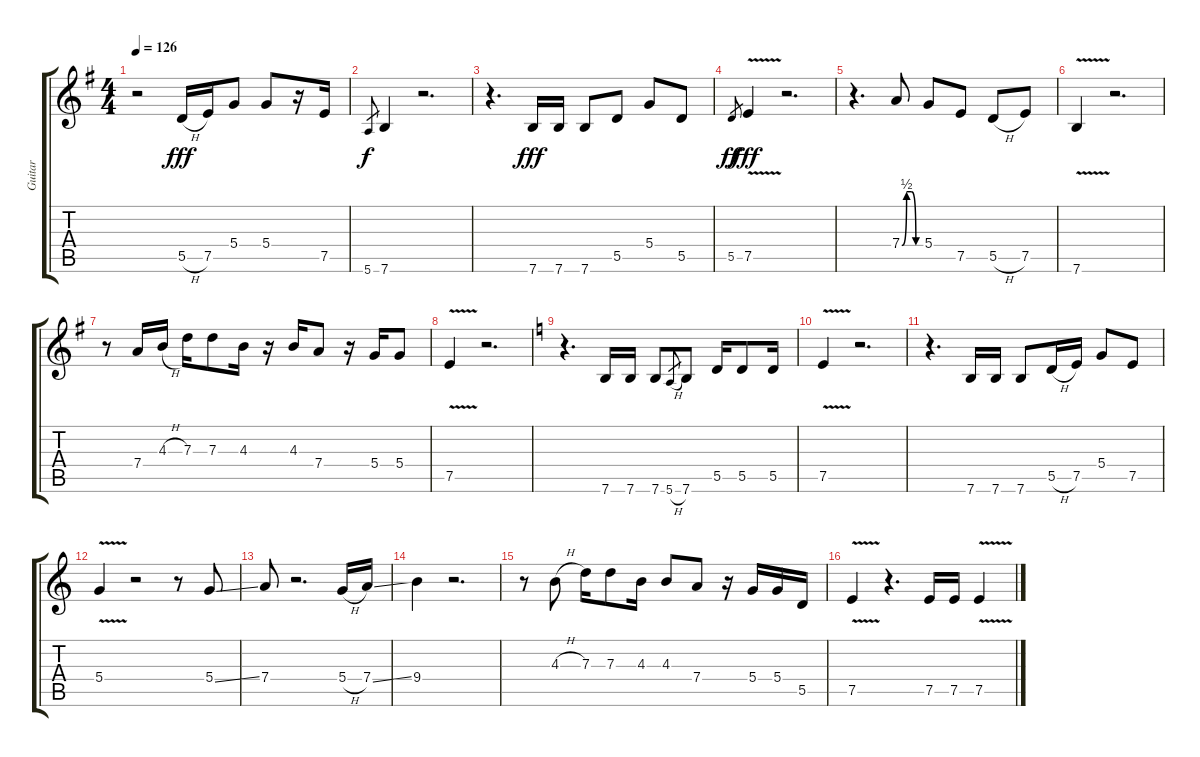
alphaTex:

\track ("Guitar" "Guitar") {instrument distortionguitar}
\staff {score tabs}
\tuning (E4 B3 G3 D3 A2 E2) {hide}
\ts (4 4)
\tempo 126
\clef g2
\ks g
r.2{dy fff} 5.5{h}.16 7.5.16 5.4.8 5.4.8 r.16 7.5.16 |
5.6.8{gr dy f} 7.6.4 r.2{d} |
r.4{d} 7.6.16{dy fff} 7.6.16 7.6.8 5.5.8 5.4.8 5.5.8 |
5.5.8{gr dy ff} 7.5{v}.4{dy fff} r.2{d} |
r.4{d} 7.4{be (custom 0 0 15 2 30 2 45 0 60 0)}.8 5.4.8 7.5.8 5.5{h}.8 7.5.8 |
7.6{v}.4 r.2{d} |
r.8 7.4.16 4.3{h}.16 7.3.16 7.3.8 4.3.16 r.16 4.3.16 7.4.8 r.16 5.4.16 5.4.8 |
7.5{v}.4 r.2{d} |
\ks c
r.4{d} 7.6.16 7.6.16 7.6.8 5.6{h}.8{gr} 7.6.8 5.5.16 5.5.8 5.5.16 |
7.5{v}.4 r.2{d} |
r.4{d} 7.6.16 7.6.16 7.6.8 5.5{h}.16 7.5.16 5.4.8 7.5.8 |
5.4{v}.4 r.2 r.8 5.4{ss}.8 |
7.4.8 r.2{d} 5.4{h}.16 7.4{ss}.16 |
9.4.4 r.2{d} |
r.8 4.3{h}.8 7.3.16 7.3.8 4.3.16 4.3.8 7.4.8 r.16 5.4.16 5.4.16 5.5.16 |
7.5{v}.4 r.4{d} 7.5.16 7.5.16 7.5{v}.4
